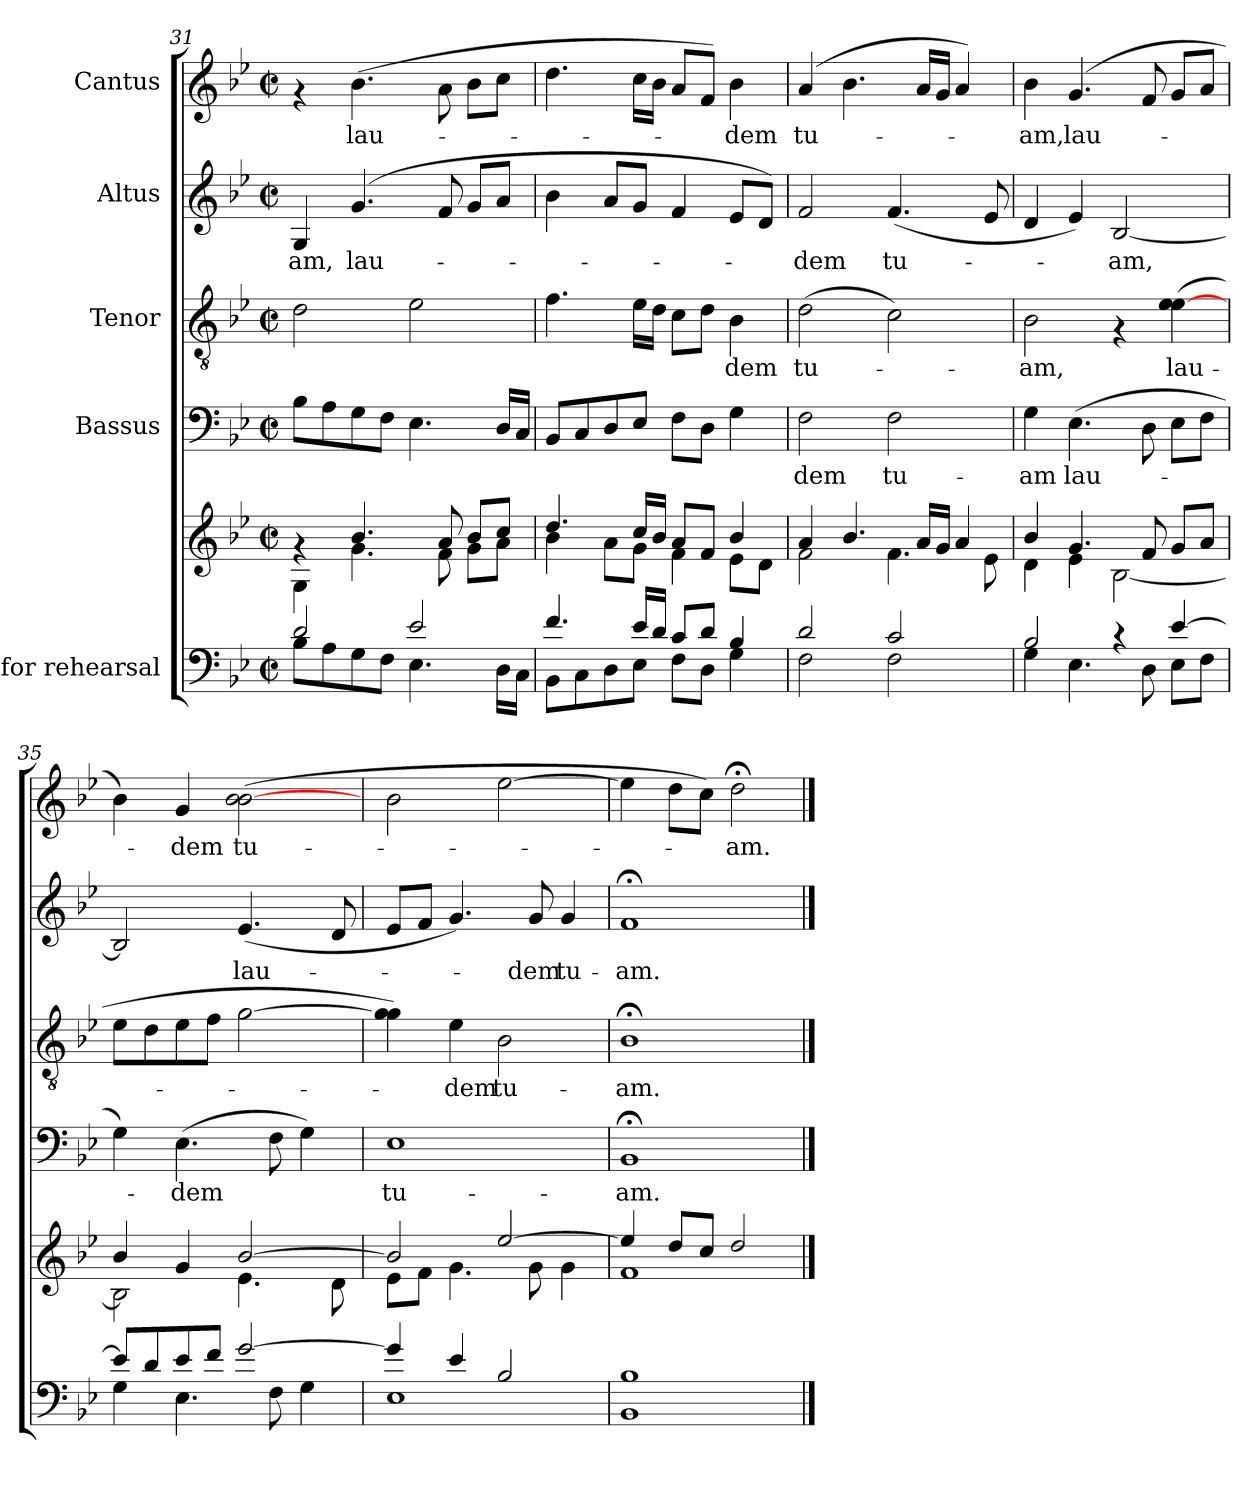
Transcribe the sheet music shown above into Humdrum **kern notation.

**kern	**kern	**kern	**text	**kern	**text	**kern	**text	**kern	**text
*part5	*part5	*part4	*part4	*part3	*part3	*part2	*part2	*part1	*part1
*staff6	*staff5	*staff4	*staff4	*staff3	*staff3	*staff2	*staff2	*staff1	*staff1
*I"(for rehearsal	*	*I"Bassus	*	*I"Tenor	*	*I"Altus	*	*I"Cantus	*
*clefF4	*clefG2	*clefF4	*	*clefGv2	*	*clefG2	*	*clefG2	*
*k[b-e-]	*k[b-e-]	*k[b-e-]	*	*k[b-e-]	*	*k[b-e-]	*	*k[b-e-]	*
*B-:	*B-:	*B-:	*	*B-:	*	*B-:	*	*B-:	*
*M2/2	*M2/2	*M2/2	*	*M2/2	*	*M2/2	*	*M2/2	*
*met(c|)	*met(c|)	*met(c|)	*	*met(c|)	*	*met(c|)	*	*met(c|)	*
=31	=31	=31	=31	=31	=31	=31	=31	=31	=31
*^	*^	*	*	*	*	*	*	*	*
!	!	!	!	!	!	!	!	!	!LO:LY:b	!	!
2d/	8B-\L	4rf	4G\	8B-\L	.	2d\	.	4G/	-am,	4rf	.
.	8A\	.	.	8A\	.	.	.	.	.	.	.
!	!	!	!	!	!	!	!	!	!LO:LY:b	!	!LO:LY:b
.	8G\	4.b-/	4.g\	8G\	.	.	.	(>4.g/	lau-	(<4.b-\	lau-
.	8F\J	.	.	8F\J	.	.	.	.	.	.	.
2e-/	4.E-\	.	.	4.E-\	.	2e-\	.	.	.	.	.
.	.	8a/	8f\	.	.	.	.	8f/	.	8a\	.
.	.	8b-/L	8g\L	.	.	.	.	8g/L	.	8b-\L	.
.	16D\LL	8cc/J	8a\J	16D/LL	.	.	.	8a/J	.	8cc\J	.
.	16C\JJ	.	.	16C/JJ	.	.	.	.	.	.	.
=32	=32	=32	=32	=32	=32	=32	=32	=32	=32	=32	=32
4.f/	8BB-\L	4.dd/	4b-\	8BB-/L	.	4.f\	.	4b-\	.	4.dd\	.
.	8C\	.	.	8C/	.	.	.	.	.	.	.
.	8D\	.	8a\L	8D/	.	.	.	8a/L	.	.	.
16e-/LL	8E-\J	16cc/LL	8g\J	8E-/J	.	16e-\LL	.	8g/J	.	16cc\LL	.
16d/JJ	.	16b-/JJ	.	.	.	16d\JJ	.	.	.	16b-\JJ	.
8c/L	8F\L	8a/L	4f\	8F\L	.	8c\L	.	4f/	.	8a/L	.
8d/J	8D\J	8f/J	.	8D\J	.	8d\J	.	.	.	8f/J)	.
!	!	!	!	!	!	!	!LO:LY:b	!	!	!	!LO:LY:b
4B-/	4G\	4b-/	8e-\L	4G\	.	4B-\	-dem	8e-/L	.	4b-\	-dem
.	.	.	8d\J	.	.	.	.	8d/J)	.	.	.
!!LO:PB:g=z
=33	=33	=33	=33	=33	=33	=33	=33	=33	=33	=33	=33
!	!	!	!	!	!LO:LY:b	!	!LO:LY:b	!	!LO:LY:b	!	!LO:LY:b
2d/	2F\	4a/	2f\	2F\	-dem	(>2d\	tu-	2f/	-dem	(>4a/	tu-
.	.	4.b-/	.	.	.	.	.	.	.	4.b-\	.
!	!	!	!	!	!LO:LY:b	!	!	!	!LO:LY:b	!	!
2c/	2F\	.	4.f\	2F\	tu-	2c\)	.	(<4.f/	tu-	.	.
.	.	16a/LL	.	.	.	.	.	.	.	16a/LL	.
.	.	16g/JJ	.	.	.	.	.	.	.	16g/JJ	.
.	.	4a/	.	.	.	.	.	.	.	4a/)	.
.	.	.	8e-\	.	.	.	.	8e-/	.	.	.
=34	=34	=34	=34	=34	=34	=34	=34	=34	=34	=34	=34
!	!	!	!	!	!LO:LY:b	!	!LO:LY:b	!	!	!	!LO:LY:b
2B-/	4G\	4b-/	4d\	4G\	-am	2B-\	-am,	4d/	.	4b-\	-am,
!	!	!	!	!	!LO:LY:b	!	!	!	!	!	!LO:LY:b
.	4.E-\	4.g/	4e-\	(>4.E-\	lau-	.	.	4e-/)	.	(>4.g/	lau-
!	!	!	!	!	!	!	!	!	!LO:LY:b	!	!
4rc	.	.	[<2B-\	.	.	4rF	.	[<2B-/	-am,	.	.
.	8D\	8f/	.	8D\	.	.	.	.	.	8f/	.
!	!	!	!	!	!	!	!LO:LY:b	!	!	!	!
[>4e-/	8E-\L	8g/L	.	8E-\L	.	(>4e-\ [>4e-\	lau-	.	.	8g/L	.
.	8F\J	8a/J	.	8F\J	.	.	.	.	.	8a/J	.
=35	=35	=35	=35	=35	=35	=35	=35	=35	=35	=35	=35
8e-/L]	4G\	4b-/	2B-\]	4G\)	.	8e-\L	.	2B-/]	.	4b-\)	.
8d/	.	.	.	.	.	8d\	.	.	.	.	.
!	!	!	!	!	!LO:LY:b	!	!	!	!	!	!LO:LY:b
8e-/	4.E-\	4g/	.	(>4.E-\	-dem	8e-\	.	.	.	4g/	-dem
8f/J	.	.	.	.	.	8f\J	.	.	.	.	.
!	!	!	!	!	!	!	!	!	!LO:LY:b	!	!LO:LY:b
[>2g/	.	[>2b-/	4.e-\	.	.	[>2g\	.	(<4.e-/	lau-	(>2b-\ [>2b-\	tu-
.	8F\	.	.	8F\	.	.	.	.	.	.	.
.	4G\	.	.	4G\)	.	.	.	.	.	.	.
.	.	.	8d\	.	.	.	.	8d/	.	.	.
=36	=36	=36	=36	=36	=36	=36	=36	=36	=36	=36	=36
!	!	!	!	!	!LO:LY:b	!	!	!	!	!	!
4g/]	1E-	2b-/]	8e-\L	1E-	tu-	4g\] 4g\)	.	8e-/L	.	2b-\	.
.	.	.	8f\J	.	.	.	.	8f/J	.	.	.
!	!	!	!	!	!	!	!LO:LY:b	!	!	!	!
4e-/	.	.	4.g\	.	.	4e-\	-dem	4.g/)	.	.	.
!	!	!	!	!	!	!	!LO:LY:b	!	!	!	!
2B-/	.	[>2ee-/	.	.	.	2B-\	tu-	.	.	[>2ee-\	.
!	!	!	!	!	!	!	!	!	!LO:LY:b	!	!
.	.	.	8g\	.	.	.	.	8g/	-dem	.	.
!	!	!	!	!	!	!	!	!	!LO:LY:b	!	!
.	.	.	4g\	.	.	.	.	4g/	tu-	.	.
*v	*v	*	*	*	*	*	*	*	*	*	*
=37	=37	=37	=37	=37	=37	=37	=37	=37	=37	=37
!	!	!	!	!LO:LY:b	!	!LO:LY:b	!	!LO:LY:b	!	!
1BB- 1B-	4ee-/]	1f	1BB-;<	-am.	1B-;	-am.	1f;	-am.	4ee-\]	.
.	8dd/L	.	.	.	.	.	.	.	8dd\L	.
.	8cc/J	.	.	.	.	.	.	.	8cc\J)	.
!	!	!	!	!	!	!	!	!	!	!LO:LY:b
.	2dd/	.	.	.	.	.	.	.	2dd;<\	-am.
*	*v	*v	*	*	*	*	*	*	*	*
==	==	==	==	==	==	==	==	==	==
*-	*-	*-	*-	*-	*-	*-	*-	*-	*-
